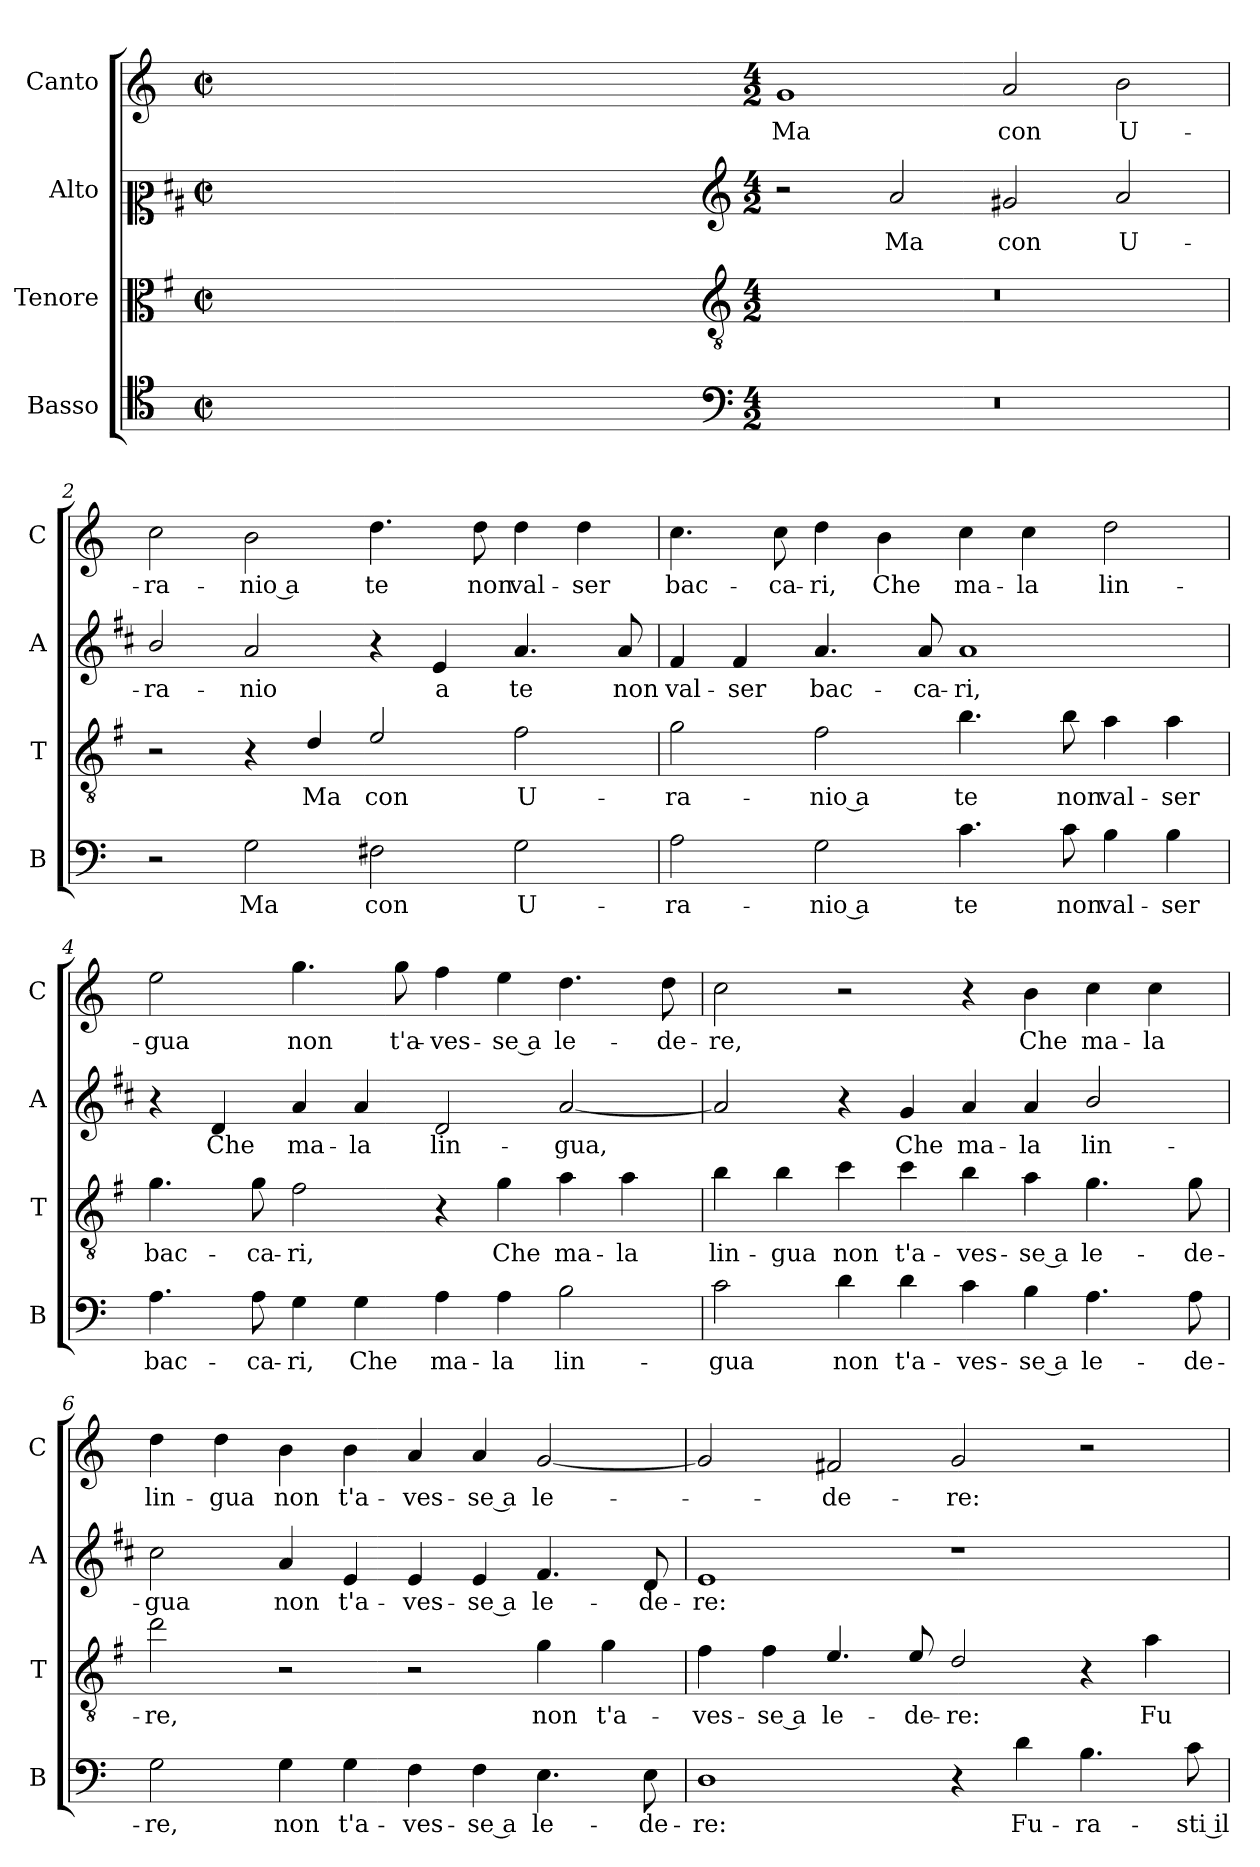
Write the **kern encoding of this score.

**kern	**text	**kern	**text	**kern	**text	**kern	**text
*part4	*part4	*part3	*part3	*part2	*part2	*part1	*part1
*staff4	*staff4	*staff3	*staff3	*staff2	*staff2	*staff1	*staff1
*I"Basso	*	*I"Tenore	*	*I"Alto	*	*I"Canto	*
*I'B	*	*I'T	*	*I'A	*	*I'C	*
*clefC4	*	*clefC3	*	*clefC2	*	*clefG2	*
*	*	*ITrd4c7	*	*ITrd1c2	*	*	*
*k[]	*	*k[]	*	*k[]	*	*k[]	*
*C:	*	*C:	*	*C:	*	*C:	*
*M2/2	*	*M2/2	*	*M2/2	*	*M2/2	*
*met(c|)	*	*met(c|)	*	*met(c|)	*	*met(c|)	*
=	=	=	=	=	=	=	=
1ryy	.	1ryy	.	1ryy	.	1ryy	.
=1X-	=1X-	=1X-	=1X-	=1X-	=1X-	=1X-	=1X-
4ryy	.	4ryy	.	4ryy	.	4ryy	.
4ryy	.	4ryy	.	4ryy	.	4ryy	.
4ryy	.	4ryy	.	4ryy	.	4ryy	.
4ryy	.	4ryy	.	4ryy	.	4ryy	.
=1-	=1-	=1-	=1-	=1-	=1-	=1-	=1-
*clefF4	*	*clefGv2	*	*clefG2	*	*	*
*M4/2	*	*M4/2	*	*M4/2	*	*M4/2	*
!	!	!	!	!	!	!	!LO:LY:b
0r	.	0r	.	2r	.	1g	Ma
!	!	!	!	!	!LO:LY:b	!	!
.	.	.	.	2g/	Ma	.	.
!	!	!	!	!	!LO:LY:b	!	!LO:LY:b
.	.	.	.	2f#X/	con	2a/	con
!	!	!	!	!	!LO:LY:b	!	!LO:LY:b
.	.	.	.	2g/	U-	2b\	U-
=2	=2	=2	=2	=2	=2	=2	=2
!	!	!	!	!	!LO:LY:b	!	!LO:LY:b
2r	.	2r	.	2a/	-ra-	2cc\	-ra-
!	!LO:LY:b	!	!	!	!LO:LY:b	!	!LO:LY:b
2G\	Ma	4r	.	2g/	-nio	2b\	-nio a
!	!	!	!LO:LY:b	!	!	!	!
.	.	4G/	Ma	.	.	.	.
!	!LO:LY:b	!	!LO:LY:b	!	!	!	!LO:LY:b
2F#X\	con	2A/	con	4r	.	4.dd\	te
!	!	!	!	!	!LO:LY:b	!	!
.	.	.	.	4d/	a	.	.
!	!	!	!	!	!	!	!LO:LY:b
.	.	.	.	.	.	8dd\	non
!	!LO:LY:b	!	!LO:LY:b	!	!LO:LY:b	!	!LO:LY:b
2G\	U-	2B\	U-	4.g/	te	4dd\	val-
!	!	!	!	!	!	!	!LO:LY:b
.	.	.	.	.	.	4dd\	-ser
!	!	!	!	!	!LO:LY:b	!	!
.	.	.	.	8g/	non	.	.
=3	=3	=3	=3	=3	=3	=3	=3
!	!LO:LY:b	!	!LO:LY:b	!	!LO:LY:b	!	!LO:LY:b
2A\	-ra-	2c\	-ra-	4e/	val-	4.cc\	bac-
!	!	!	!	!	!LO:LY:b	!	!
.	.	.	.	4e/	-ser	.	.
!	!	!	!	!	!	!	!LO:LY:b
.	.	.	.	.	.	8cc\	-ca-
!	!LO:LY:b	!	!LO:LY:b	!	!LO:LY:b	!	!LO:LY:b
2G\	-nio a	2B\	-nio a	4.g/	bac-	4dd\	-ri,
!	!	!	!	!	!	!	!LO:LY:b
.	.	.	.	.	.	4b\	Che
!	!	!	!	!	!LO:LY:b	!	!
.	.	.	.	8g/	-ca-	.	.
!	!LO:LY:b	!	!LO:LY:b	!	!LO:LY:b	!	!LO:LY:b
4.c\	te	4.e\	te	1g	-ri,	4cc\	ma-
!	!	!	!	!	!	!	!LO:LY:b
.	.	.	.	.	.	4cc\	-la
!	!LO:LY:b	!	!LO:LY:b	!	!	!	!
8c\	non	8e\	non	.	.	.	.
!	!LO:LY:b	!	!LO:LY:b	!	!	!	!LO:LY:b
4B\	val-	4d\	val-	.	.	2dd\	lin-
!	!LO:LY:b	!	!LO:LY:b	!	!	!	!
4B\	-ser	4d\	-ser	.	.	.	.
!!LO:LB:g=z
=4	=4	=4	=4	=4	=4	=4	=4
!	!LO:LY:b	!	!LO:LY:b	!	!	!	!LO:LY:b
4.A\	bac-	4.c\	bac-	4r	.	2ee\	-gua
!	!	!	!	!	!LO:LY:b	!	!
.	.	.	.	4c/	Che	.	.
!	!LO:LY:b	!	!LO:LY:b	!	!	!	!
8A\	-ca-	8c\	-ca-	.	.	.	.
!	!LO:LY:b	!	!LO:LY:b	!	!LO:LY:b	!	!LO:LY:b
4G\	-ri,	2B\	-ri,	4g/	ma-	4.gg\	non
!	!LO:LY:b	!	!	!	!LO:LY:b	!	!
4G\	Che	.	.	4g/	-la	.	.
!	!	!	!	!	!	!	!LO:LY:b
.	.	.	.	.	.	8gg\	t'a-
!	!LO:LY:b	!	!	!	!LO:LY:b	!	!LO:LY:b
4A\	ma-	4r	.	2c/	lin-	4ff\	-ves-
!	!LO:LY:b	!	!LO:LY:b	!	!	!	!LO:LY:b
4A\	-la	4c\	Che	.	.	4ee\	-se a
!	!LO:LY:b	!	!LO:LY:b	!	!LO:LY:b	!	!LO:LY:b
2B\	lin-	4d\	ma-	[2g/	-gua,	4.dd\	le-
!	!	!	!LO:LY:b	!	!	!	!
.	.	4d\	-la	.	.	.	.
!	!	!	!	!	!	!	!LO:LY:b
.	.	.	.	.	.	8dd\	-de-
=5	=5	=5	=5	=5	=5	=5	=5
!	!LO:LY:b	!	!LO:LY:b	!	!	!	!LO:LY:b
2c\	-gua	4e\	lin-	2g/]	.	2cc\	-re,
!	!	!	!LO:LY:b	!	!	!	!
.	.	4e\	-gua	.	.	.	.
!	!LO:LY:b	!	!LO:LY:b	!	!	!	!
4d\	non	4f\	non	4r	.	2r	.
!	!LO:LY:b	!	!LO:LY:b	!	!LO:LY:b	!	!
4d\	t'a-	4f\	t'a-	4f/	Che	.	.
!	!LO:LY:b	!	!LO:LY:b	!	!LO:LY:b	!	!
4c\	-ves-	4e\	-ves-	4g/	ma-	4r	.
!	!LO:LY:b	!	!LO:LY:b	!	!LO:LY:b	!	!LO:LY:b
4B\	-se a	4d\	-se a	4g/	-la	4b\	Che
!	!LO:LY:b	!	!LO:LY:b	!	!LO:LY:b	!	!LO:LY:b
4.A\	le-	4.c\	le-	2a/	lin-	4cc\	ma-
!	!	!	!	!	!	!	!LO:LY:b
.	.	.	.	.	.	4cc\	-la
!	!LO:LY:b	!	!LO:LY:b	!	!	!	!
8A\	-de-	8c\	-de-	.	.	.	.
=6	=6	=6	=6	=6	=6	=6	=6
!	!LO:LY:b	!	!LO:LY:b	!	!LO:LY:b	!	!LO:LY:b
2G\	-re,	2g\	-re,	2b\	-gua	4dd\	lin-
!	!	!	!	!	!	!	!LO:LY:b
.	.	.	.	.	.	4dd\	-gua
!	!LO:LY:b	!	!	!	!LO:LY:b	!	!LO:LY:b
4G\	non	2r	.	4g/	non	4b\	non
!	!LO:LY:b	!	!	!	!LO:LY:b	!	!LO:LY:b
4G\	t'a-	.	.	4d/	t'a-	4b\	t'a-
!	!LO:LY:b	!	!	!	!LO:LY:b	!	!LO:LY:b
4F\	-ves-	2r	.	4d/	-ves-	4a/	-ves-
!	!LO:LY:b	!	!	!	!LO:LY:b	!	!LO:LY:b
4F\	-se a	.	.	4d/	-se a	4a/	-se a
!	!LO:LY:b	!	!LO:LY:b	!	!LO:LY:b	!	!LO:LY:b
4.E\	le-	4c\	non	4.e/	le-	[2g/	le-
!	!	!	!LO:LY:b	!	!	!	!
.	.	4c\	t'a-	.	.	.	.
!	!LO:LY:b	!	!	!	!LO:LY:b	!	!
8E\	-de-	.	.	8c/	-de-	.	.
!!LO:LB:g=z
=7	=7	=7	=7	=7	=7	=7	=7
!	!LO:LY:b	!	!LO:LY:b	!	!LO:LY:b	!	!
1D	-re:	4B\	-ves-	1d	-re:	2g/]	.
!	!	!	!LO:LY:b	!	!	!	!
.	.	4B\	-se a	.	.	.	.
!	!	!	!LO:LY:b	!	!	!	!LO:LY:b
.	.	4.A/	le-	.	.	2f#X/	-de-
!	!	!	!LO:LY:b	!	!	!	!
.	.	8A/	-de-	.	.	.	.
!	!	!	!LO:LY:b	!	!	!	!LO:LY:b
4r	.	2G/	-re:	1r	.	2g/	-re:
!	!LO:LY:b	!	!	!	!	!	!
4d\	Fu-	.	.	.	.	.	.
!	!LO:LY:b	!	!	!	!	!	!
4.B\	-ra-	4r	.	.	.	2r	.
!	!	!	!LO:LY:b	!	!	!	!
.	.	4d\	Fu-	.	.	.	.
!	!LO:LY:b	!	!	!	!	!	!
8c\	-sti il	.	.	.	.	.	.
=	=	=	=	=	=	=	=
*-	*-	*-	*-	*-	*-	*-	*-
